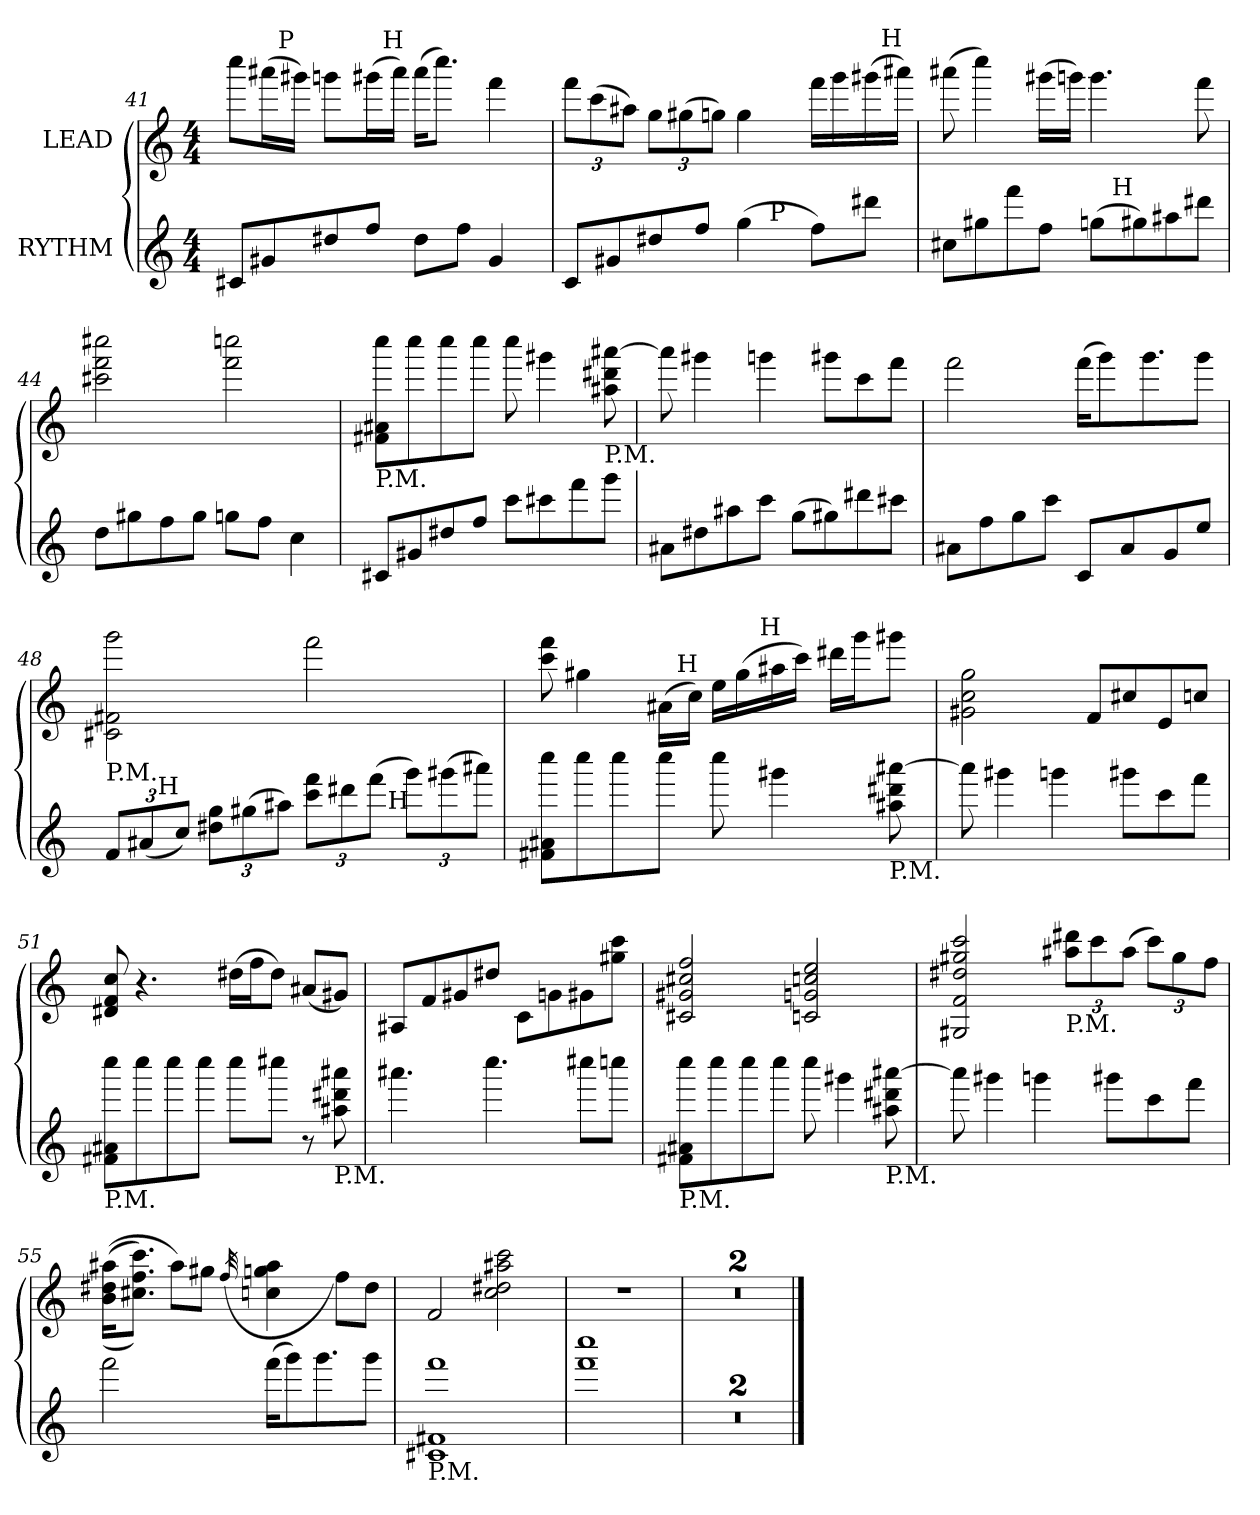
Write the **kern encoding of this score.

**kern	**kern
*part2	*part1
*staff2	*staff1
*I"RYTHM	*I"LEAD
*clefG2	*clefG2
*ITrd7c12	*ITrd7c12
*k[]	*k[]
*C:	*C:
*M4/4	*M4/4
=41	=41
*	*^
*	*	*^
8C#X/L	8ccc\L	6ryy	3ryy
8G#X/	(16aa#X\L	.	.
!	!	!LO:TX:a:t=P	!
.	.	3%2ryy	.
.	16gg#X\JJ)	.	.
8d#X/	8ggn\L	.	.
.	.	.	12ryy
8f/J	(16gg#X\L	.	.
!	!	!	!LO:TX:a:t=H
.	.	.	3..ryy
.	16aa#\JJ)	.	.
8d#\L	(16aa#\KL	.	.
.	8.ccc\J)	.	.
8f\J	.	.	.
4G#/	4ff\	.	.
.	.	6ryy	.
*	*v	*v	*v
!!LO:PB:g=z
=42	=42
*	*Xbrackettup
*^	*^
8C/L	2ryy	12ff\L	3%2ryy
.	.	(12cc\	.
8G#X/	.	.	.
.	.	12a#X\J)	.
8d#X/	.	12g\L	.
.	.	(12g#X\	.
8f/J	.	.	.
.	.	12gn\J)	.
(4g\	8ryy	4g\	.
!	!LO:TX:a:t=P	!	!
.	4.ryy	.	.
.	.	.	6.ryy
8f\L)	.	16ff\LL	.
.	.	16gg\	.
8dd#X\J	.	(16gg#X\	.
!	!	!	!LO:TX:a:t=H
.	.	.	12ryy
.	.	16aa#X\JJ)	.
*	*	*v	*v
=43	=43	=43
8c#X\L	2ryy	(8aa#X\
8g#X\	.	4ccc\)
8ff\	.	.
8f\J	.	(16gg#X\LL
.	.	16ggn\JJ)
(8gn\L	16ryy	4.gg\
!	!LO:TX:a:t=H	!
.	4..ryy	.
8g#X\)	.	.
8a#X\	.	.
8dd#X\J	.	8ff\
*v	*v	*
=44	=44
8d\L	2cc#X\ 2ff\ 2ccc#X\
8g#X\	.
8f\	.
8g#\J	.
8gn\L	2ff\ 2cccn\
8f\J	.
4c\	.
!!LO:LB:g=z
=45	=45
!	!LO:TX:b:t=P.M.
8C#X/L	8F#X\ 8A#X\ 8ccc\L
8G#X/	8ccc\
8d#X/	8ccc\
8f/J	8ccc\J
8cc\L	8ccc\
8cc#X\	4gg#X\
8ff\	.
!	!LO:TX:b:t=P.M.
8gg\J	8a#X\ 8dd#X\ [8aa#X\
=46	=46
8A#X\L	8aa#\]
8d#X\	4gg#X\
8a#X\	.
8cc\J	4ggn\
(8g\L	.
8g#X\)	8gg#X\L
8dd#X\	8cc\
8cc#X\J	8ff\J
=47	=47
8A#X\L	2ff\
8f\	.
8g\	.
8cc\J	.
8C/L	(16ff\KL
.	8gg\)
8A#/	.
.	8.gg\
8G/	.
8e/J	8gg\J
!!LO:LB:g=z
=48	=48
*Xbrackettup	*
!	!LO:TX:b:t=P.M.
*^	*
*	*^	*
12F/L	8ryy	3%2ryy	2C#X\ 2F#X\ 2gg\
(12A#X/	.	.	.
!	!LO:TX:a:t=H	!	!
.	2..ryy	.	.
12c/J)	.	.	.
12d#X\ 12g\L	.	.	.
(12g#X\	.	.	.
12a#X\J)	.	.	.
12cc\ 12ff\L	.	.	2ff\
12dd#X\	.	.	.
(12ff\J	.	24ryy	.
!	!	!LO:TX:a:t=H	!
.	.	6..ryy	.
12gg\L)	.	.	.
(12gg#X\	.	.	.
12aa#X\J)	.	.	.
=49	=49	=49	=49
!LO:TX:b:t=P.M.	!	!	!
*	*	*	*^
*v	*v	*v	*	*^
8F#X\ 8A#X\ 8ccc\L	8cc\ 8ff\	3ryy	3ryy
8ccc\	4g#X\	.	.
8ccc\	.	.	.
.	.	12ryy	6ryy
8ccc\J	(16A#X\LL	.	.
!	!	!LO:TX:a:t=H	!
.	.	3..ryy	.
.	16c\JJ)	.	.
8ccc\	16e\LL	.	12ryy
.	(16g#\	.	.
.	.	.	48ryy
!	!	!	!LO:TX:a:t=H
.	.	.	3ryy
4gg#X\	16a#X\	.	.
.	16cc\JJ)	.	.
.	16dd#X\LL	.	.
.	16gg\J	.	.
!LO:TX:b:t=P.M.	!	!	!
8a#X\ 8dd#X\ [8aa#X\	8gg#X\J	.	.
.	.	.	24.ryy
*	*v	*v	*v
!!LO:LB:g=z
=50	=50
8aa#\]	2G#X\ 2c\ 2g\
4gg#X\	.
4ggn\	.
.	8F/L
8gg#X\L	8c#X/
8cc\	8E/
8ff\J	8cn/J
=51	=51
!LO:TX:b:t=P.M.	!
8F#X\ 8A#X\ 8ccc\L	8D#X/ 8F/ 8c/
8ccc\	4.r
8ccc\	.
8ccc\J	.
8ccc\L	(16d#X\LL
.	16f\J
8ccc#X\J	8d#\J)
8r	(8A#X/L
!LO:TX:b:t=P.M.	!
8a#X\ 8dd#X\ 8aa#X\	8G#X/J)
=52	=52
4.aa#X\	8AA#X/L
.	8F/
.	8G#X/
4.ccc\	8d#X/J
.	8C\L
.	8Gn\
8ccc#X\L	8G#X\
8cccn\J	8g#X\ 8cc\J
!!LO:LB:g=z
=53	=53
!LO:TX:b:t=P.M.	!
8F#X\ 8A#X\ 8ccc\L	2C#X/ 2G#X/ 2c#X/ 2f/
8ccc\	.
8ccc\	.
8ccc\J	.
8ccc\	2Cn/ 2Gn/ 2cn/ 2e/
4gg#X\	.
!LO:TX:b:t=P.M.	!
8a#X\ 8dd#X\ [8aa#X\	.
=54	=54
8aa#\]	2GG#X/ 2F/ 2d#X/ 2g#X/ 2cc/
4gg#X\	.
4ggn\	.
!	!LO:TX:b:t=P.M.
.	12a#X\ 12dd#X\L
.	12cc\
8gg#X\L	.
.	(12a#\J
8cc\	12cc\L)
.	12g#\
8ff\J	.
.	12f\J
=55	=55
2ff\	(((16B\ 16d#X\ 16a#X\KL
.	8.c#X\ 8.f\ 8.cc\J))
.	8a#\L)
.	8g#X\J
.	(32qf/
(16ff\KL	4cn\ 4gn\ 4a#\
8gg\)	.
8.gg\	.
.	8f\L)
8gg\J	8d#\J
!!LO:PB:g=z
=56	=56
!LO:TX:b:t=P.M.	!
1C#X 1F#X 1ff	2F/
.	2c\ 2d#X\ 2a#X\ 2cc\
=57	=57
1ff 1ccc	1r
=58	=58
1r	1r
=59	=59
1r	1r
==	==
*-	*-
